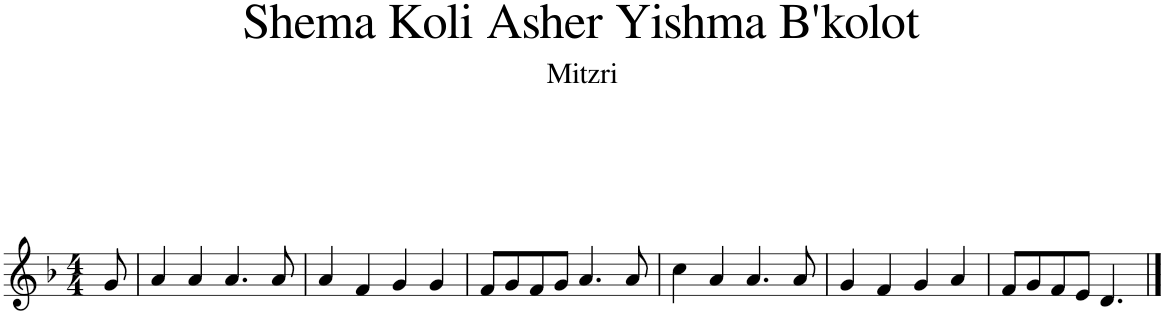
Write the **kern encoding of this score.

**kern
*part1
*staff1
*I"Bb Trumpet
*I'Bb Tpt.
*clefG2
*Trd1c2
*k[b-]
*M4/4
=1
8g/
=2
4a/
4a/
4.a/
8a/
=3
4a/
4f/
4g/
4g/
=4
8f/L
8g/
8f/
8g/J
4.a/
8a/
=5
4cc\
4a/
4.a/
8a/
=6
4g/
4f/
4g/
4a/
=7
8f/L
8g/
8f/
8e/J
4.d/
==
*-
